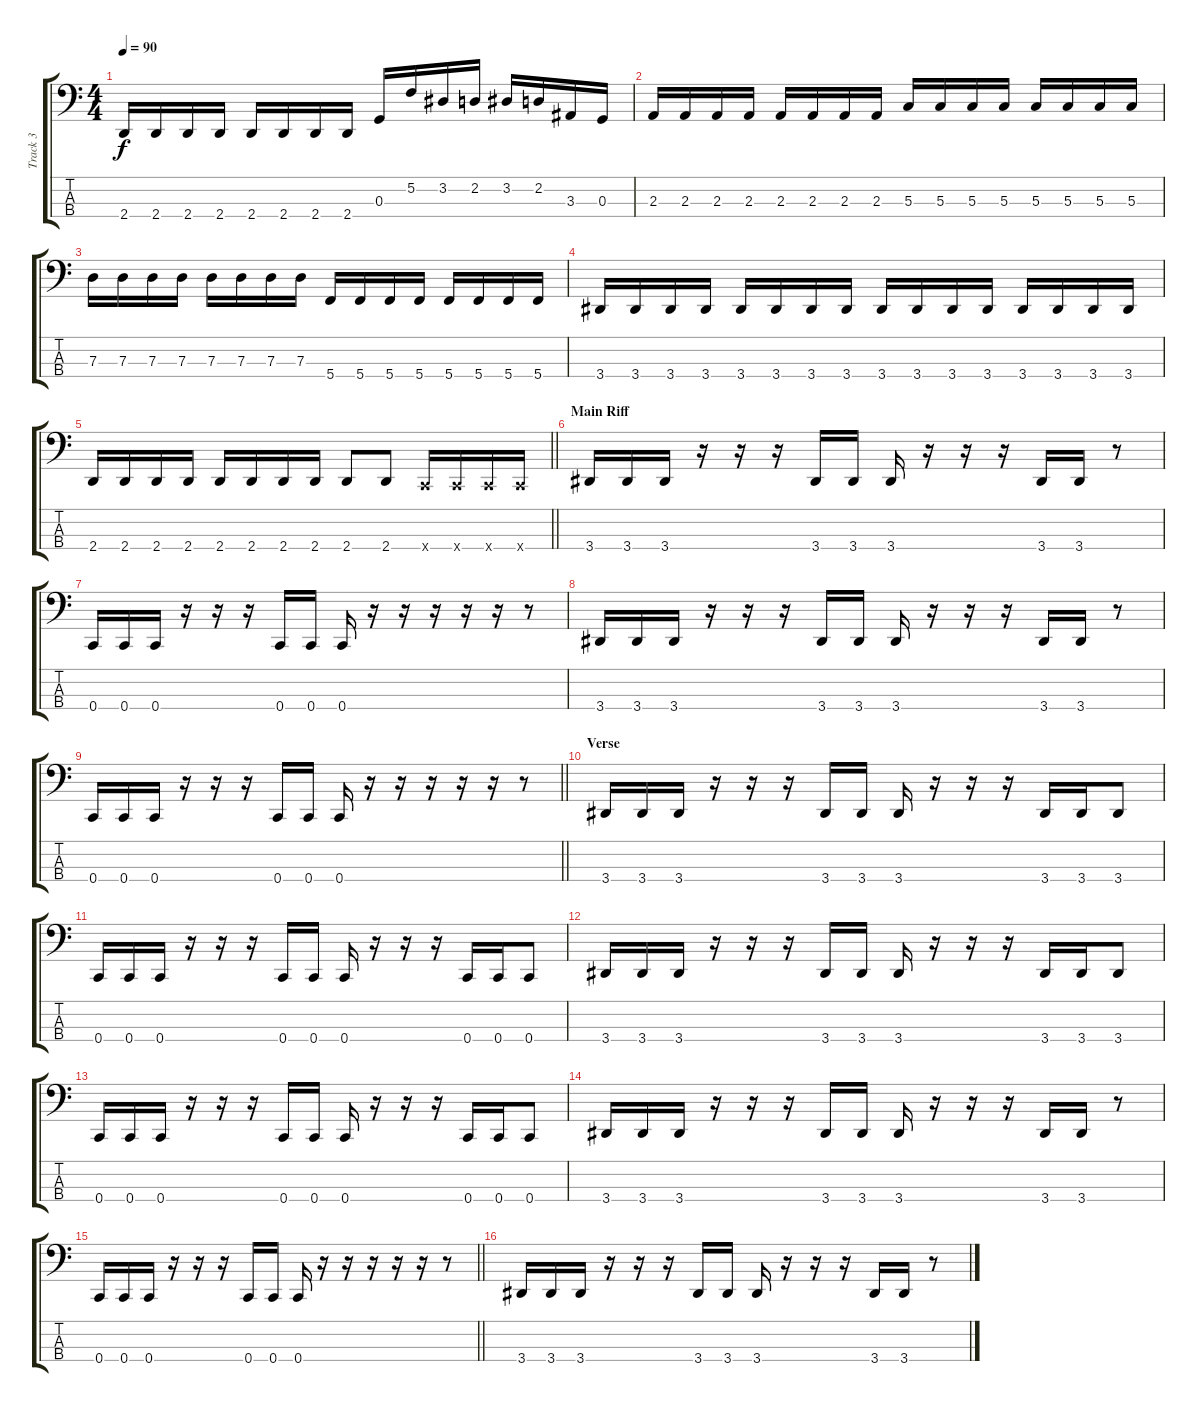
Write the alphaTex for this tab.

\track ("Track 3" "Track 3") {instrument electricbasspick}
\staff {score tabs}
\tuning (F2 C2 G1 C1) {hide}
\ts (4 4)
\tempo 90
\clef f4
\ks c
2.4.16{dy f} 2.4.16 2.4.16 2.4.16 2.4.16 2.4.16 2.4.16 2.4.16 0.3.16 5.2.16 3.2.16 2.2.16 3.2.16 2.2.16 3.3.16 0.3.16 |
2.3.16 2.3.16 2.3.16 2.3.16 2.3.16 2.3.16 2.3.16 2.3.16 5.3.16 5.3.16 5.3.16 5.3.16 5.3.16 5.3.16 5.3.16 5.3.16 |
7.3.16 7.3.16 7.3.16 7.3.16 7.3.16 7.3.16 7.3.16 7.3.16 5.4.16 5.4.16 5.4.16 5.4.16 5.4.16 5.4.16 5.4.16 5.4.16 |
3.4.16 3.4.16 3.4.16 3.4.16 3.4.16 3.4.16 3.4.16 3.4.16 3.4.16 3.4.16 3.4.16 3.4.16 3.4.16 3.4.16 3.4.16 3.4.16 |
\barLineRight lightlight
2.4.16 2.4.16 2.4.16 2.4.16 2.4.16 2.4.16 2.4.16 2.4.16 2.4.8 2.4.8 0.4{x}.16 0.4{x}.16 0.4{x}.16 0.4{x}.16 |
\section ("" "Main Riff")
3.4.16 3.4.16 3.4.16 r.16 r.16 r.16 3.4.16 3.4.16 3.4.16 r.16 r.16 r.16 3.4.16 3.4.16 r.8 |
0.4.16 0.4.16 0.4.16 r.16 r.16 r.16 0.4.16 0.4.16 0.4.16 r.16 r.16 r.16 r.16 r.16 r.8 |
3.4.16 3.4.16 3.4.16 r.16 r.16 r.16 3.4.16 3.4.16 3.4.16 r.16 r.16 r.16 3.4.16 3.4.16 r.8 |
\barLineRight lightlight
0.4.16 0.4.16 0.4.16 r.16 r.16 r.16 0.4.16 0.4.16 0.4.16 r.16 r.16 r.16 r.16 r.16 r.8 |
\section ("" "Verse")
3.4.16 3.4.16 3.4.16 r.16 r.16 r.16 3.4.16 3.4.16 3.4.16 r.16 r.16 r.16 3.4.16 3.4.16 3.4.8 |
0.4.16 0.4.16 0.4.16 r.16 r.16 r.16 0.4.16 0.4.16 0.4.16 r.16 r.16 r.16 0.4.16 0.4.16 0.4.8 |
3.4.16 3.4.16 3.4.16 r.16 r.16 r.16 3.4.16 3.4.16 3.4.16 r.16 r.16 r.16 3.4.16 3.4.16 3.4.8 |
0.4.16 0.4.16 0.4.16 r.16 r.16 r.16 0.4.16 0.4.16 0.4.16 r.16 r.16 r.16 0.4.16 0.4.16 0.4.8 |
3.4.16 3.4.16 3.4.16 r.16 r.16 r.16 3.4.16 3.4.16 3.4.16 r.16 r.16 r.16 3.4.16 3.4.16 r.8 |
\barLineRight lightlight
0.4.16 0.4.16 0.4.16 r.16 r.16 r.16 0.4.16 0.4.16 0.4.16 r.16 r.16 r.16 r.16 r.16 r.8 |
3.4.16 3.4.16 3.4.16 r.16 r.16 r.16 3.4.16 3.4.16 3.4.16 r.16 r.16 r.16 3.4.16 3.4.16 r.8
